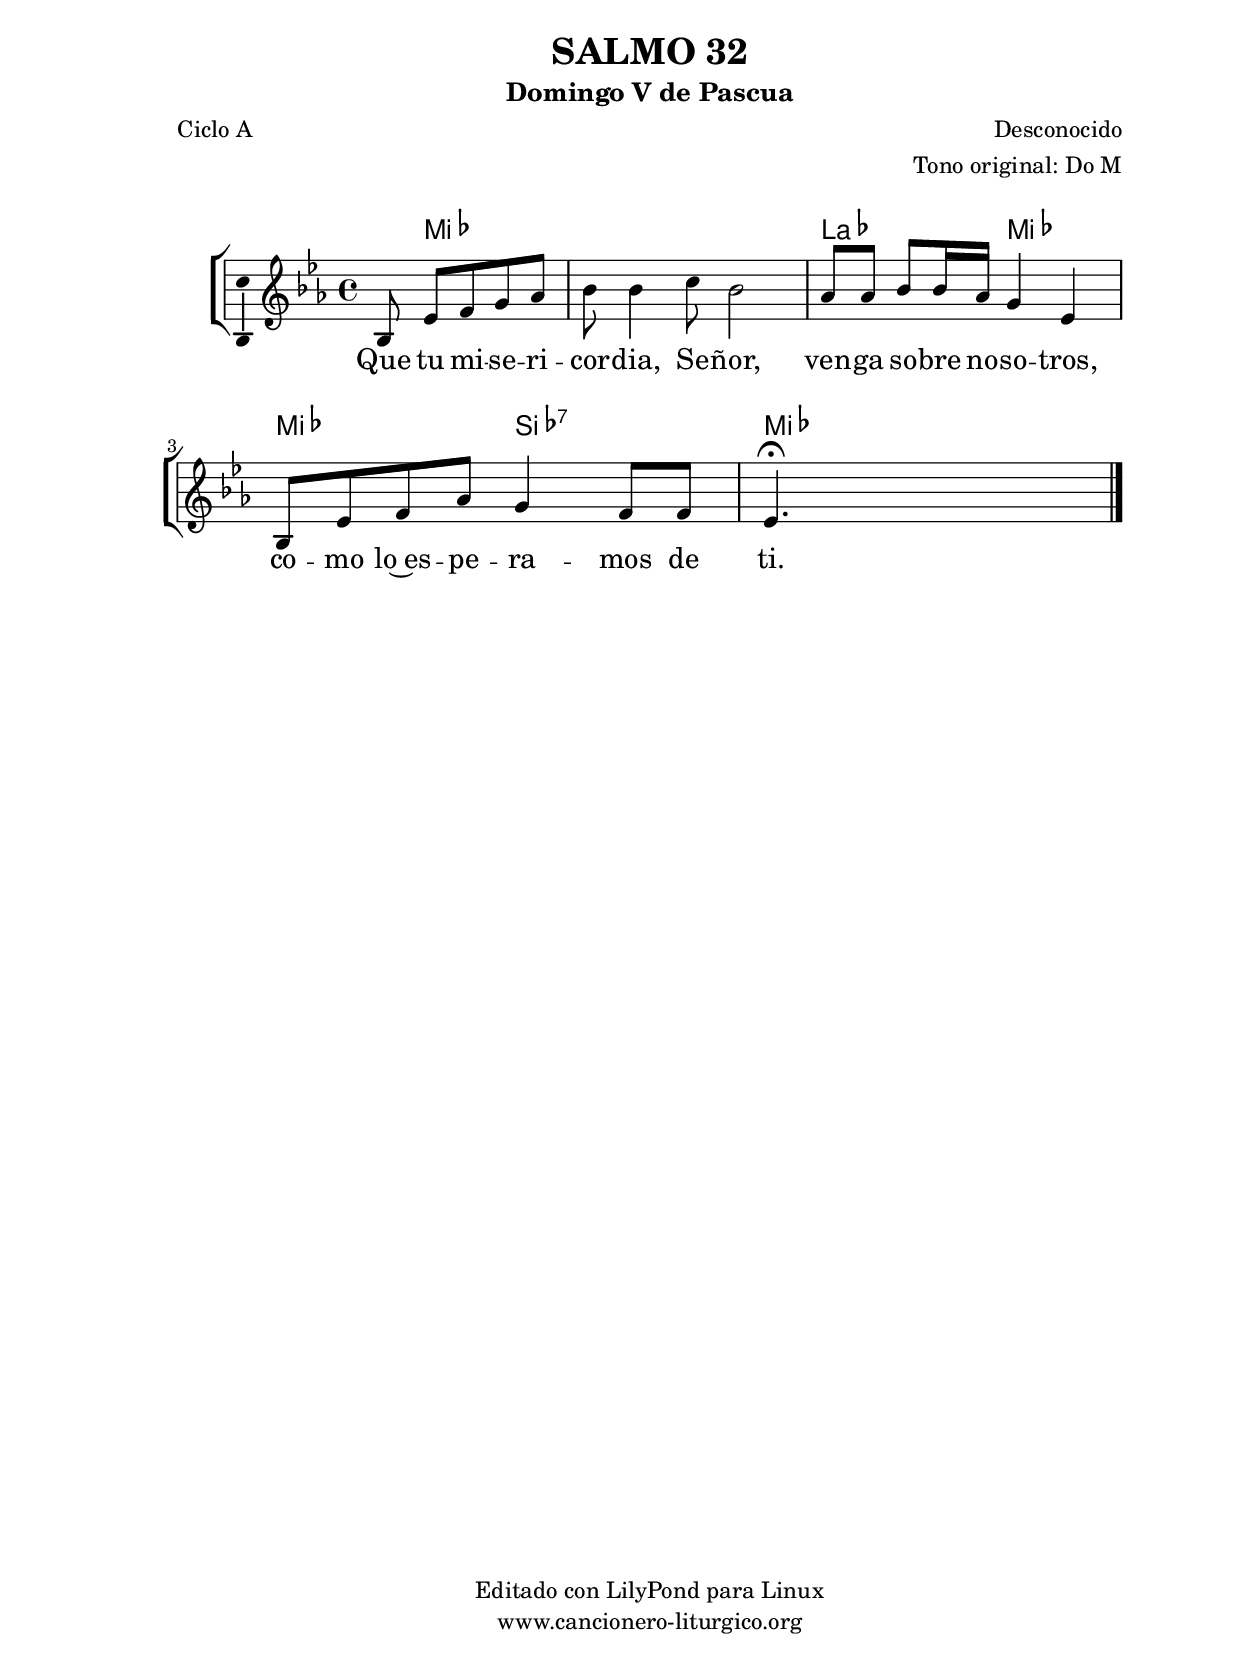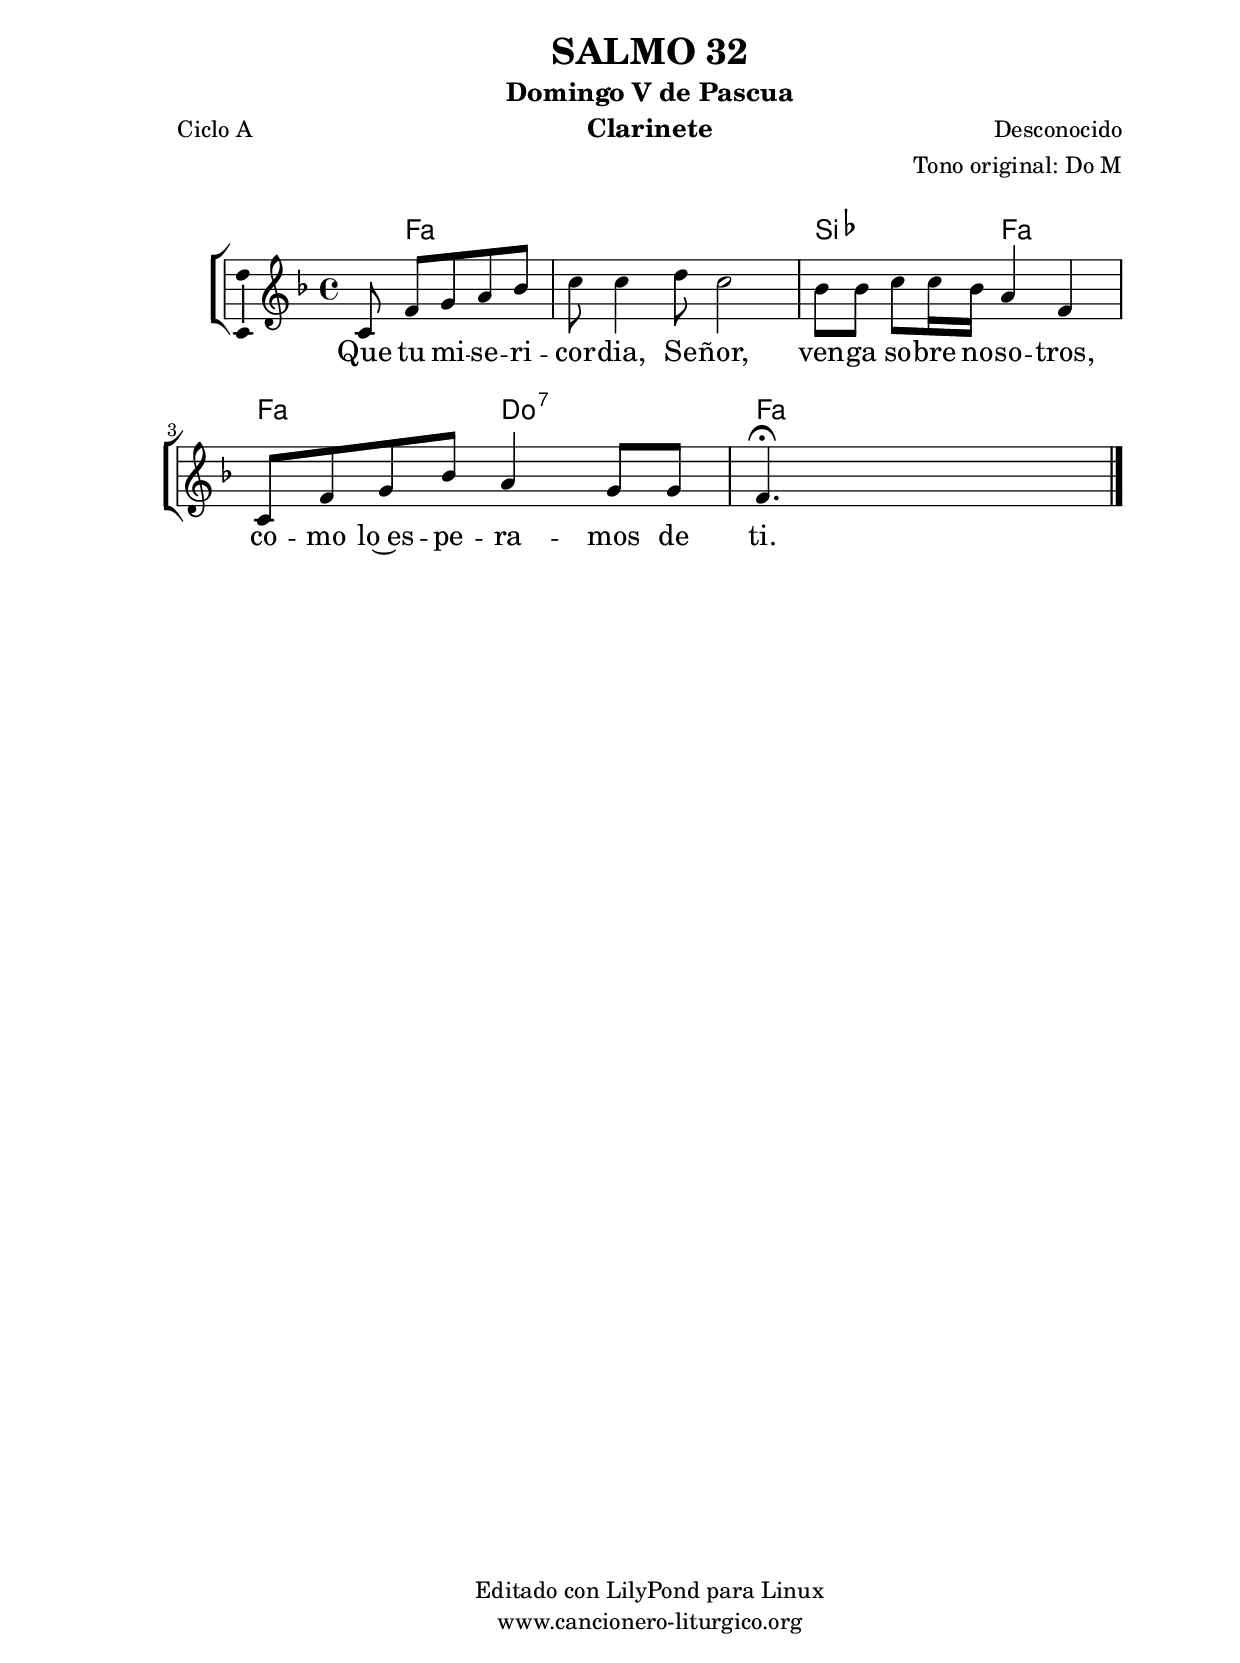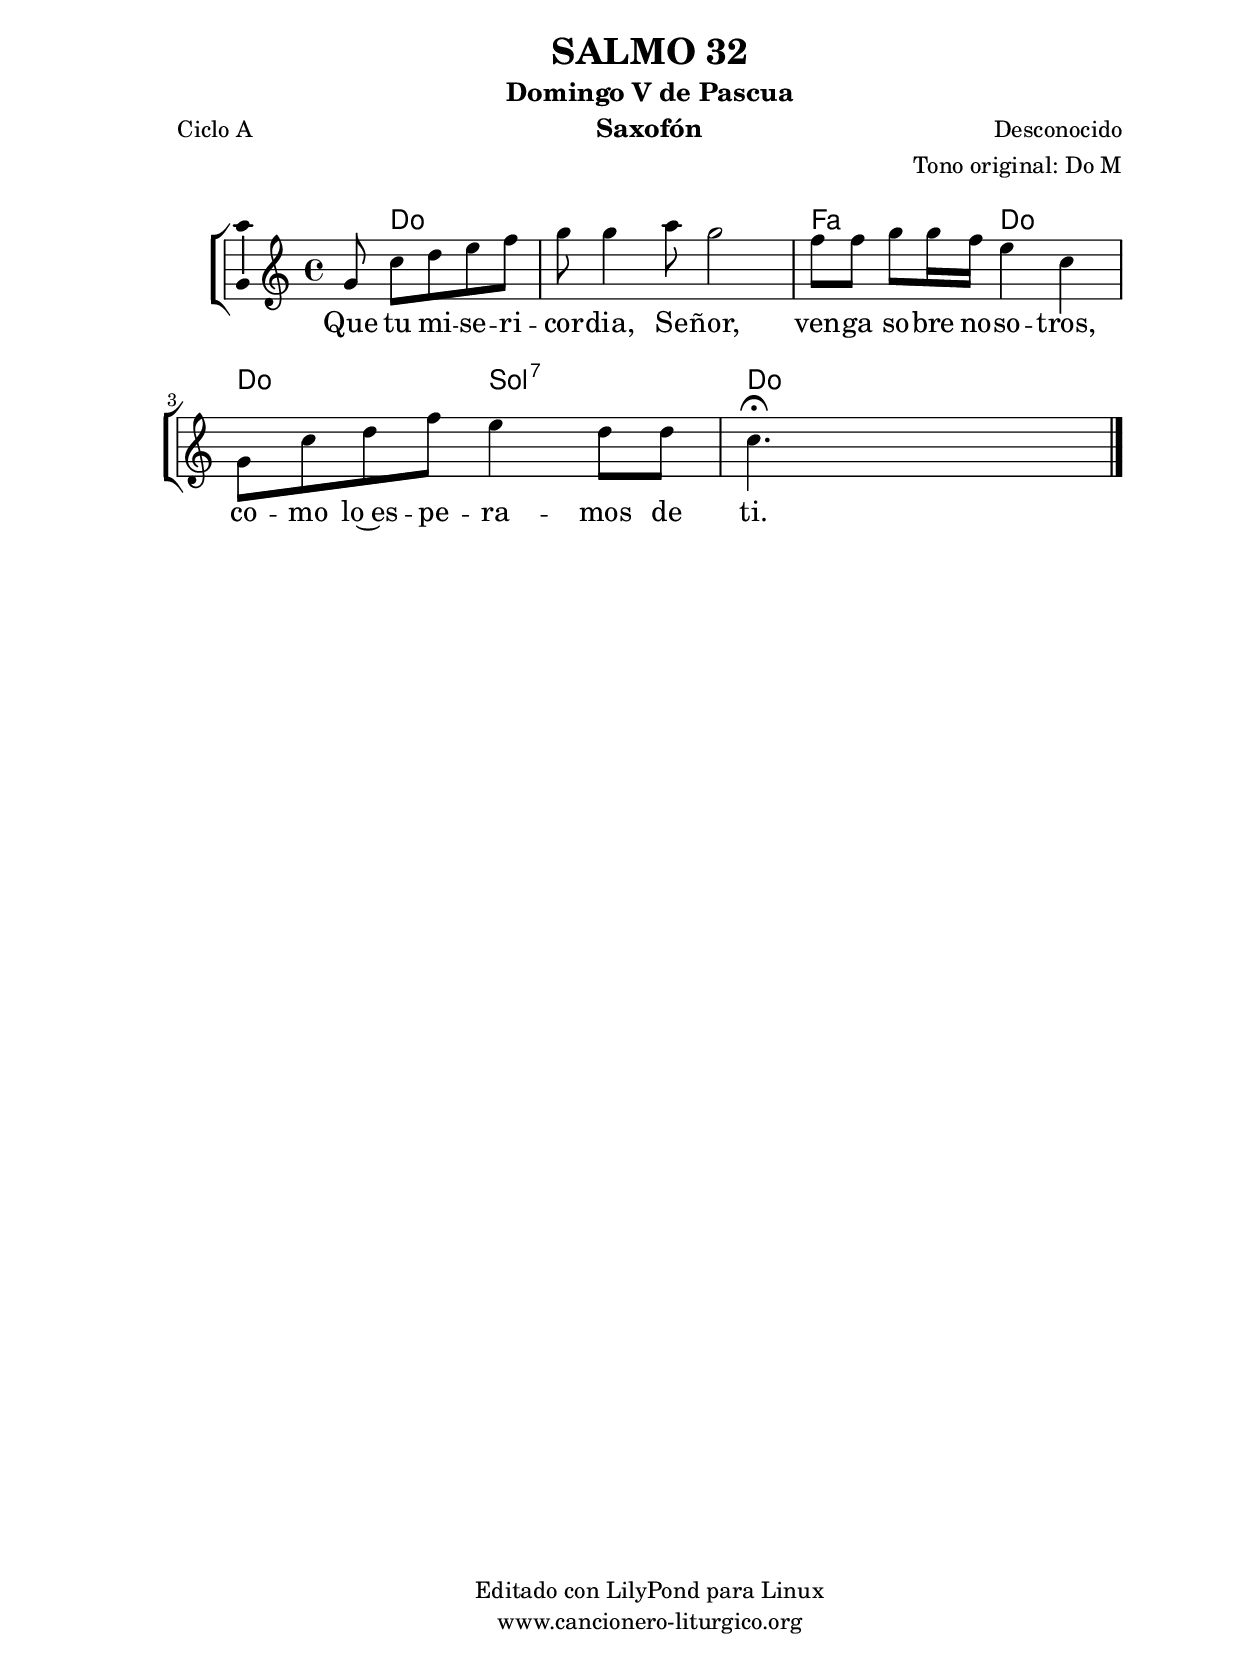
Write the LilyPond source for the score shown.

%
%para convertir .midi en .wav:
%timidity filename.midi -Ow -o finename.wav
%
%
%Para convertir de .wav a .mp3:
%lame -h -m j filename.wav
%
%
%para escuchar el midi:
%timidity nombrefichero.midi
%


%versión de lilypond para la que se ha escrito esta partitura:
\version "2.16.0"

	%Tamaño papel
	#(set-default-paper-size "a4")
	%Tamaño partitura
	#(set-global-staff-size 20)
	%No responde al pulsar sobre una nota
	#(ly:set-option 'point-and-click #f)

%parámetros del encabezamiento:
\header {
	title = "SALMO 32"
	subtitle = "Domingo V de Pascua"
	composer = "Desconocido"
	poet = "Ciclo A"
	meter = ""
	arranger = "Tono original: Do M"
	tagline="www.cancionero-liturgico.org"
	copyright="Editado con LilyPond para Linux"
	}

%parámetros asociados al papel:
\paper  {
	oddHeaderMarkup = \markup {\fill-line { \on-the-fly #not-first-page \fromproperty #'header:title \on-the-fly #not-first-page \fromproperty #'header:composer }}
	evenHeaderMarkup = \markup {\fill-line { \fromproperty #'header:composer \fromproperty #'header:title }}
	#(set-paper-size "a4")
	print-page-number = ##f
	first-page-number = 1
	print-first-page-number = ##f
%	head-separation = 3.0 \cm
	top-margin = 2.0 \cm
	bottom-margin = 0.5\cm
%%%	bottom-margin = -1.0\cm
	left-margin = 3.0 \cm
	line-width = 16.0 \cm 
	indent = 8\mm
	interscoreline = 2.\mm
	between-system-space = 15\mm
%	para que las partituras no llenen la hoja:
	ragged-bottom = ##t
%	idem para la última hoja:
	ragged-last-bottom = ##f
%	para que las partituras llenen el ancho del papel:
	ragged-last = ##f
	after-title-space = 2.5 \cm
%page-count=1
%system-count=1

	%Flexible Vertical Spacing
%	markup-markup-spacing =
%	#'((basic-distance . 15) (minimum-distance . 15) (padding . 3))
	markup-system-spacing =
	#'((basic-distance . 15) (minimum-distance . 15) (padding . 3))
	system-system-spacing =
	#'((basic-distance . 15) (minimum-distance . 15) (padding . 3))
	score-system-spacing =
	#'((basic-distance . 15) (minimum-distance . 15) (padding . 5))
%	top-system-spacing = % header
%	#'((basic-distance . 8) (minimum-distance . 0) (padding . 3))
%	top-markup-spacing =
%	#'((basic-distance . 20) (minimum-distance . 20) (padding . 3))
	last-bottom-spacing = % footer
	#'((basic-distance . 5) (minimum-distance . 5) (padding . 3))
%	score-markup-spacing =
%	#'((basic-distance . 16) (minimum-distance . 13) (padding . 3))

	}


%parámetros que afectan a toda la partitura:
global =  {
	%clave de sol (G):
	\clef G
	%armadura:
	\transpose c ees
	\key c \major
	\tempo 4=80
	\set Score.tempoHideNote = ##t
	}


acordes = {
	\italianChords
	\chordmode {
	\transpose c ees
{

s8
c2 c c f c c g:7 c s

	}
	}
}

melodia = 
	\transpose c ees
{
	\relative c'{
	\time 4/4

\partial8*5 g8 c d e f
g8 g4 a8 g2
f8 f g g16 f e4 c
g8 c d f e4 d8 d
c4. \fermata s8 s2

	\bar "|."
	}
	}


texto = \lyricmode {
Que tu mi -- se -- ri -- cor -- dia, Se -- ñor, ven -- ga so -- bre no -- so -- tros,
co -- mo lo~es -- pe -- ra -- mos de ti.
	}


acordesStaff = \context ChordNames = acordesStaff <<
	\set chordChanges = ##t
	\acordes
	>>


vozStaff = \context Voice = vozStaff
\with {\consists "Ambitus_engraver"}
<<
%	\set Staff.instrumentName = ""
%	\set Staff.shortInstrumentName = ""
%	\set Staff.midiInstrument = #"clarinet"
%	\set Staff.midiInstrument = #"cello"
%	\set Staff.midiInstrument = #"flute"
	\set Staff.midiInstrument = #"electric guitar (jazz)"
%	\set Staff.midiInstrument = #"english horn"
%	\set Staff.midiInstrument = #"violin"
%	\set Staff.midiInstrument = #"glockenspiel"
	\set Staff.midiMinimumVolume = #0.7
	\set Staff.midiMaximumVolume = #0.9
	\global
	\melodia
	>>


textoStaff = \context Lyrics = textoStaff <<
	\lyricsto vozStaff \texto
	>>

\book {
	\score {
		\context ChoirStaff {
			\override StaffGroup.SystemStartBracket #'collapse-height = #1
			\override Score.SystemStartBar #'collapse-height = #1
			<<
			\acordesStaff
			\vozStaff
			\textoStaff
			>>
			}
		\layout {
	    		\context {
				\Lyrics
				\override LyricText #'font-size = #2
				}
	   		 \context {
				\Score
				%fontSize = #3
				\override StaffSymbol #'staff-space = #(magstep +3)
				%\override Beam #'thickness = #0.55
				%\override SpacingSpanner #'spacing-increment = #1.0
				%\override Slur #'height-limit = #1.5
				}
			}
		}
	\score {
		\unfoldRepeats
		\context ChoirStaff {
			<<
			\acordesStaff
			\vozStaff
			>>
			}
		\midi {
	  		\context {
	  			\Score
				tempoWholesPerMinute = #(ly:make-moment 70 4)
				}
			}
		}
	}

%Partitura para clarinete
#(define output-suffix "C")
\book {
	\header{
		instrument = "Clarinete"
		}
	\score {
		\context ChoirStaff {
			\override StaffGroup.SystemStartBracket #'collapse-height = #1
			\override Score.SystemStartBar #'collapse-height = #1
\transpose c d
			<<
			\acordesStaff
			\vozStaff
			\textoStaff
			>>
			}
		\layout {
	    		\context {
				\Lyrics
				\override LyricText #'font-size = #2
				}
	   		 \context {
				\Score
				%fontSize = #3
				\override StaffSymbol #'staff-space = #(magstep +3)
				%\override Beam #'thickness = #0.55
				%\override SpacingSpanner #'spacing-increment = #1.0
				%\override Slur #'height-limit = #1.5
				}
			}
		}
	}

%Partitura para saxofón
#(define output-suffix "S")
\book {
	\header{
		instrument = "Saxofón"
		}
	\score {
		\context ChoirStaff {
			\override StaffGroup.SystemStartBracket #'collapse-height = #1
			\override Score.SystemStartBar #'collapse-height = #1
\transpose c a
			<<
			\acordesStaff
			\vozStaff
			\textoStaff
			>>
			}
		\layout {
	    		\context {
				\Lyrics
				\override LyricText #'font-size = #2
				}
	   		 \context {
				\Score
				%fontSize = #3
				\override StaffSymbol #'staff-space = #(magstep +3)
				%\override Beam #'thickness = #0.55
				%\override SpacingSpanner #'spacing-increment = #1.0
				%\override Slur #'height-limit = #1.5
				}
			}
		}
	}

